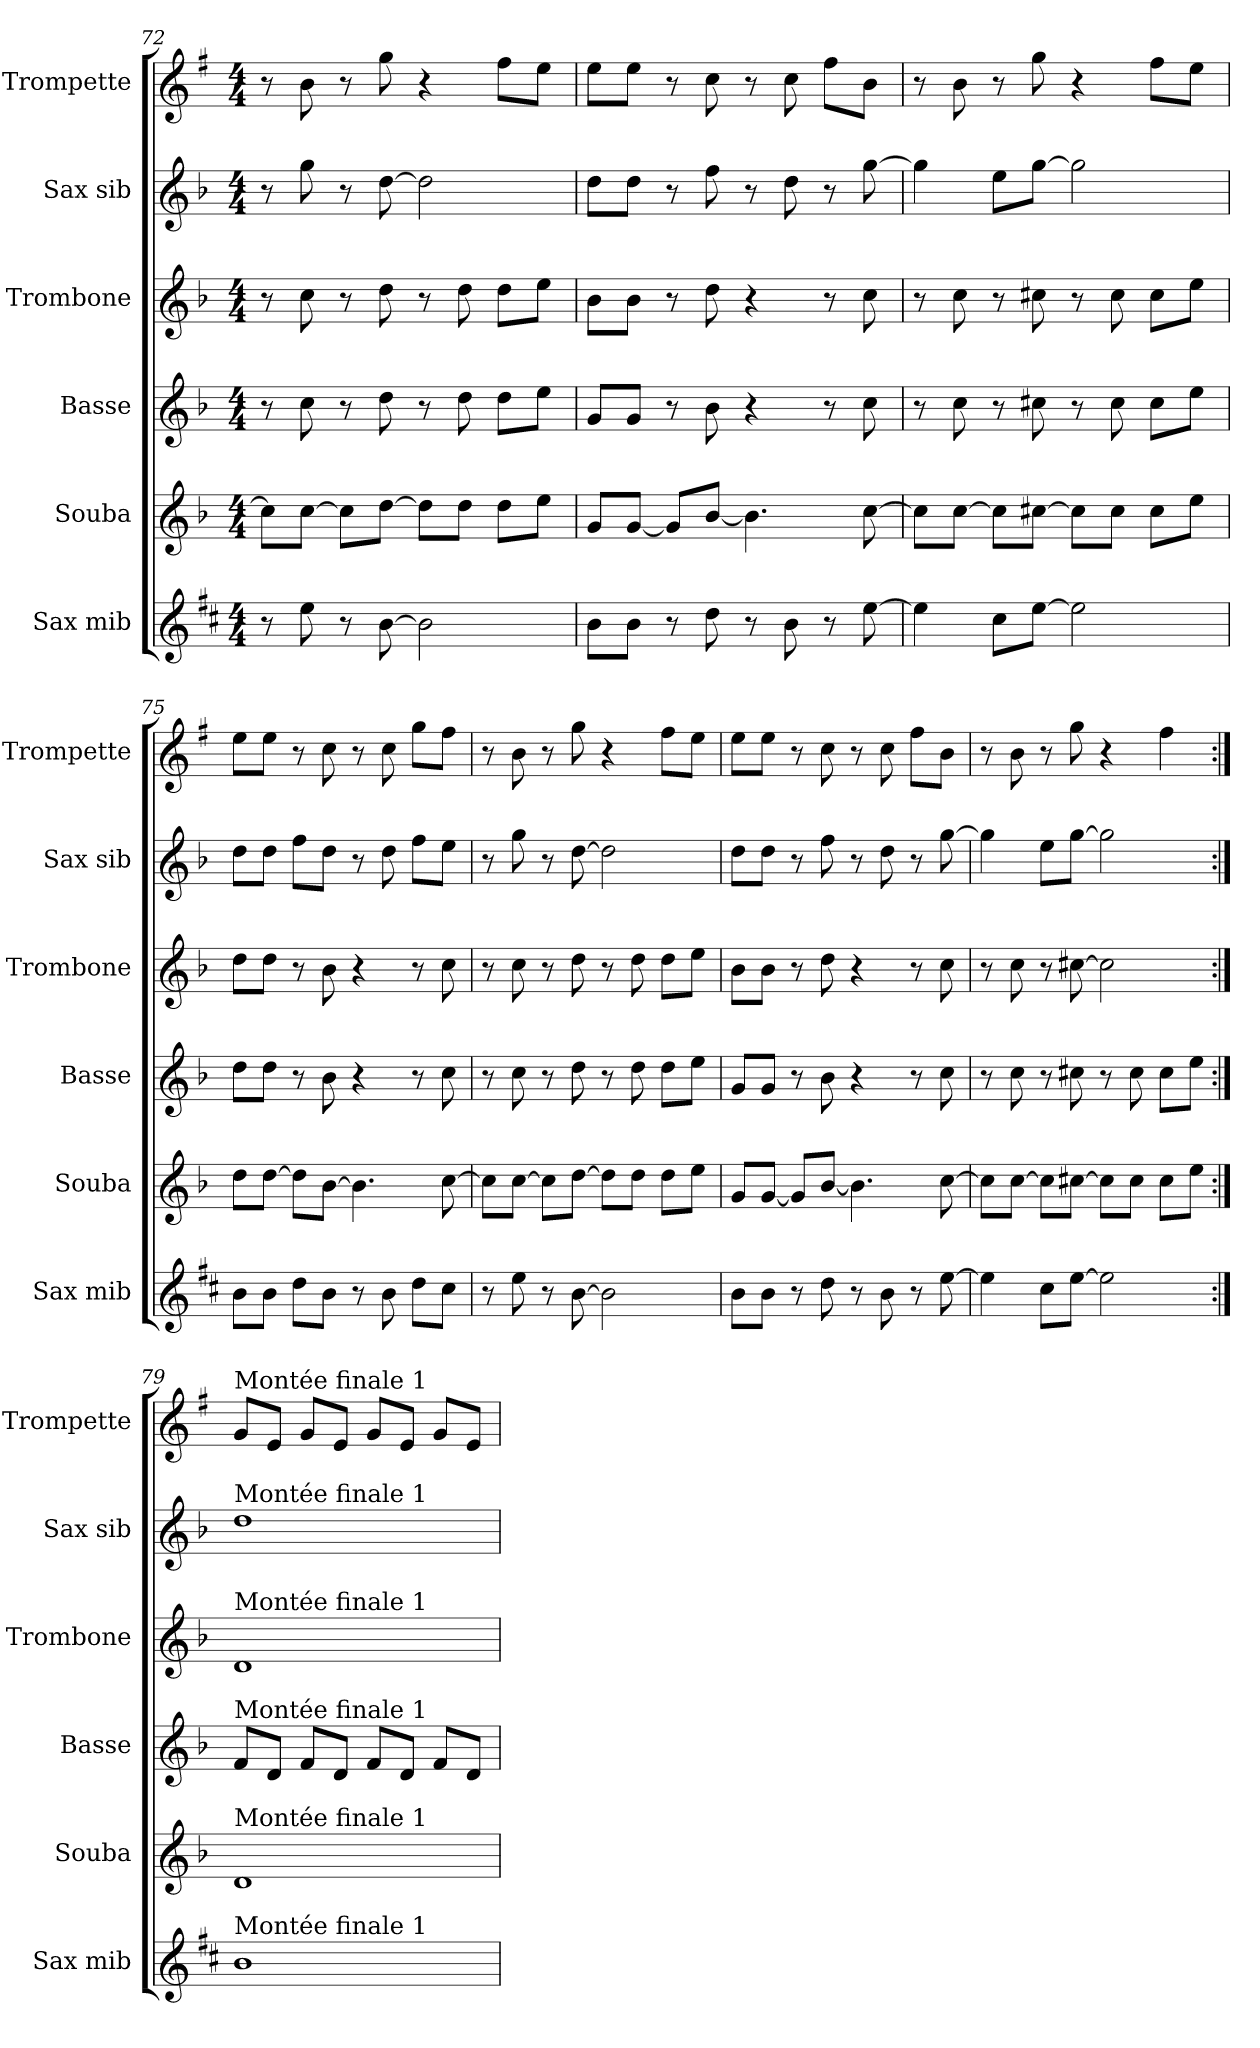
**kern	**kern	**kern	**kern	**kern	**kern
*part6	*part5	*part4	*part3	*part2	*part1
*staff6	*staff5	*staff4	*staff3	*staff2	*staff1
*I"Sax mib	*I"Souba	*I"Basse	*I"Trombone	*I"Sax sib	*I"Trompette
*I'Sax mib	*I'Souba	*I'Basse	*I'Trombone	*I'Sax sib	*I'Trompette
*clefG2	*clefG2	*clefG2	*clefG2	*clefG2	*clefG2
*ITrd5c9	*ITrd15c26	*ITrd8c14	*ITrd8c14	*ITrd8c14	*ITrd1c2
*k[b-]	*k[b-]	*k[b-]	*k[b-]	*k[b-]	*k[b-]
*M4/4	*M4/4	*M4/4	*M4/4	*M4/4	*M4/4
=72	=72	=72	=72	=72	=72
8r	8CL]	8r	8r	8r	8r
8g	[8CJ	8c	8c	8g	8a
8r	8CL]	8r	8r	8r	8r
[8d	[8DJ	8d	8d	[8d	8ff
2d]	8DL]	8r	8r	2d]	4r
.	8DJ	8d	8d	.	.
.	8DL	8dL	8dL	.	8eeL
.	8EJ	8eJ	8eJ	.	8ddJ
=73	=73	=73	=73	=73	=73
8dL	8GGL	8GL	8B-L	8dL	8ddL
8dJ	[8GGJ	8GJ	8B-J	8dJ	8ddJ
8r	8GGL]	8r	8r	8r	8r
8f	[8BB-J	8B-	8d	8f	8b-
8r	4.BB-]	4r	4r	8r	8r
8d	.	.	.	8d	8b-
8r	.	8r	8r	8r	8eeL
[8g	[8C	8c	8c	[8g	8aJ
=74	=74	=74	=74	=74	=74
4g]	8CL]	8r	8r	4g]	8r
.	[8CJ	8c	8c	.	8a
8eL	8CL]	8r	8r	8eL	8r
[8gJ	[8C#XJ	8c#X	8c#X	[8gJ	8ff
2g]	8C#L]	8r	8r	2g]	4r
.	8C#J	8c#	8c#	.	.
.	8C#L	8c#L	8c#L	.	8eeL
.	8EJ	8eJ	8eJ	.	8ddJ
=75	=75	=75	=75	=75	=75
8dL	8DL	8dL	8dL	8dL	8ddL
8dJ	[8DJ	8dJ	8dJ	8dJ	8ddJ
8fL	8DL]	8r	8r	8fL	8r
8dJ	[8BB-J	8B-	8B-	8dJ	8b-
8r	4.BB-]	4r	4r	8r	8r
8d	.	.	.	8d	8b-
8fL	.	8r	8r	8fL	8ffL
8eJ	[8C	8c	8c	8eJ	8eeJ
=76	=76	=76	=76	=76	=76
8r	8CL]	8r	8r	8r	8r
8g	[8CJ	8c	8c	8g	8a
8r	8CL]	8r	8r	8r	8r
[8d	[8DJ	8d	8d	[8d	8ff
2d]	8DL]	8r	8r	2d]	4r
.	8DJ	8d	8d	.	.
.	8DL	8dL	8dL	.	8eeL
.	8EJ	8eJ	8eJ	.	8ddJ
=77	=77	=77	=77	=77	=77
8dL	8GGL	8GL	8B-L	8dL	8ddL
8dJ	[8GGJ	8GJ	8B-J	8dJ	8ddJ
8r	8GGL]	8r	8r	8r	8r
8f	[8BB-J	8B-	8d	8f	8b-
8r	4.BB-]	4r	4r	8r	8r
8d	.	.	.	8d	8b-
8r	.	8r	8r	8r	8eeL
[8g	[8C	8c	8c	[8g	8aJ
=78	=78	=78	=78	=78	=78
4g]	8CL]	8r	8r	4g]	8r
.	[8CJ	8c	8c	.	8a
8eL	8CL]	8r	8r	8eL	8r
[8gJ	[8C#XJ	8c#X	[8c#X	[8gJ	8ff
2g]	8C#L]	8r	2c#]	2g]	4r
.	8C#J	8c#	.	.	.
.	8C#L	8c#L	.	.	4ee
.	8EJ	8eJ	.	.	.
=79:|!	=79:|!	=79:|!	=79:|!	=79:|!	=79:|!
!	!	!	!	!	!LO:TX:t=Montée finale 1
!	!	!	!	!LO:TX:t=Montée finale 1	!
!	!	!	!LO:TX:t=Montée finale 1	!	!
!	!	!LO:TX:t=Montée finale 1	!	!	!
!	!LO:TX:t=Montée finale 1	!	!	!	!
!LO:TX:t=Montée finale 1	!	!	!	!	!
1d	1DD	8FL	1D	1d	8fL
.	.	8DJ	.	.	8dJ
.	.	8FL	.	.	8fL
.	.	8DJ	.	.	8dJ
.	.	8FL	.	.	8fL
.	.	8DJ	.	.	8dJ
.	.	8FL	.	.	8fL
.	.	8DJ	.	.	8dJ
=	=	=	=	=	=
*-	*-	*-	*-	*-	*-
